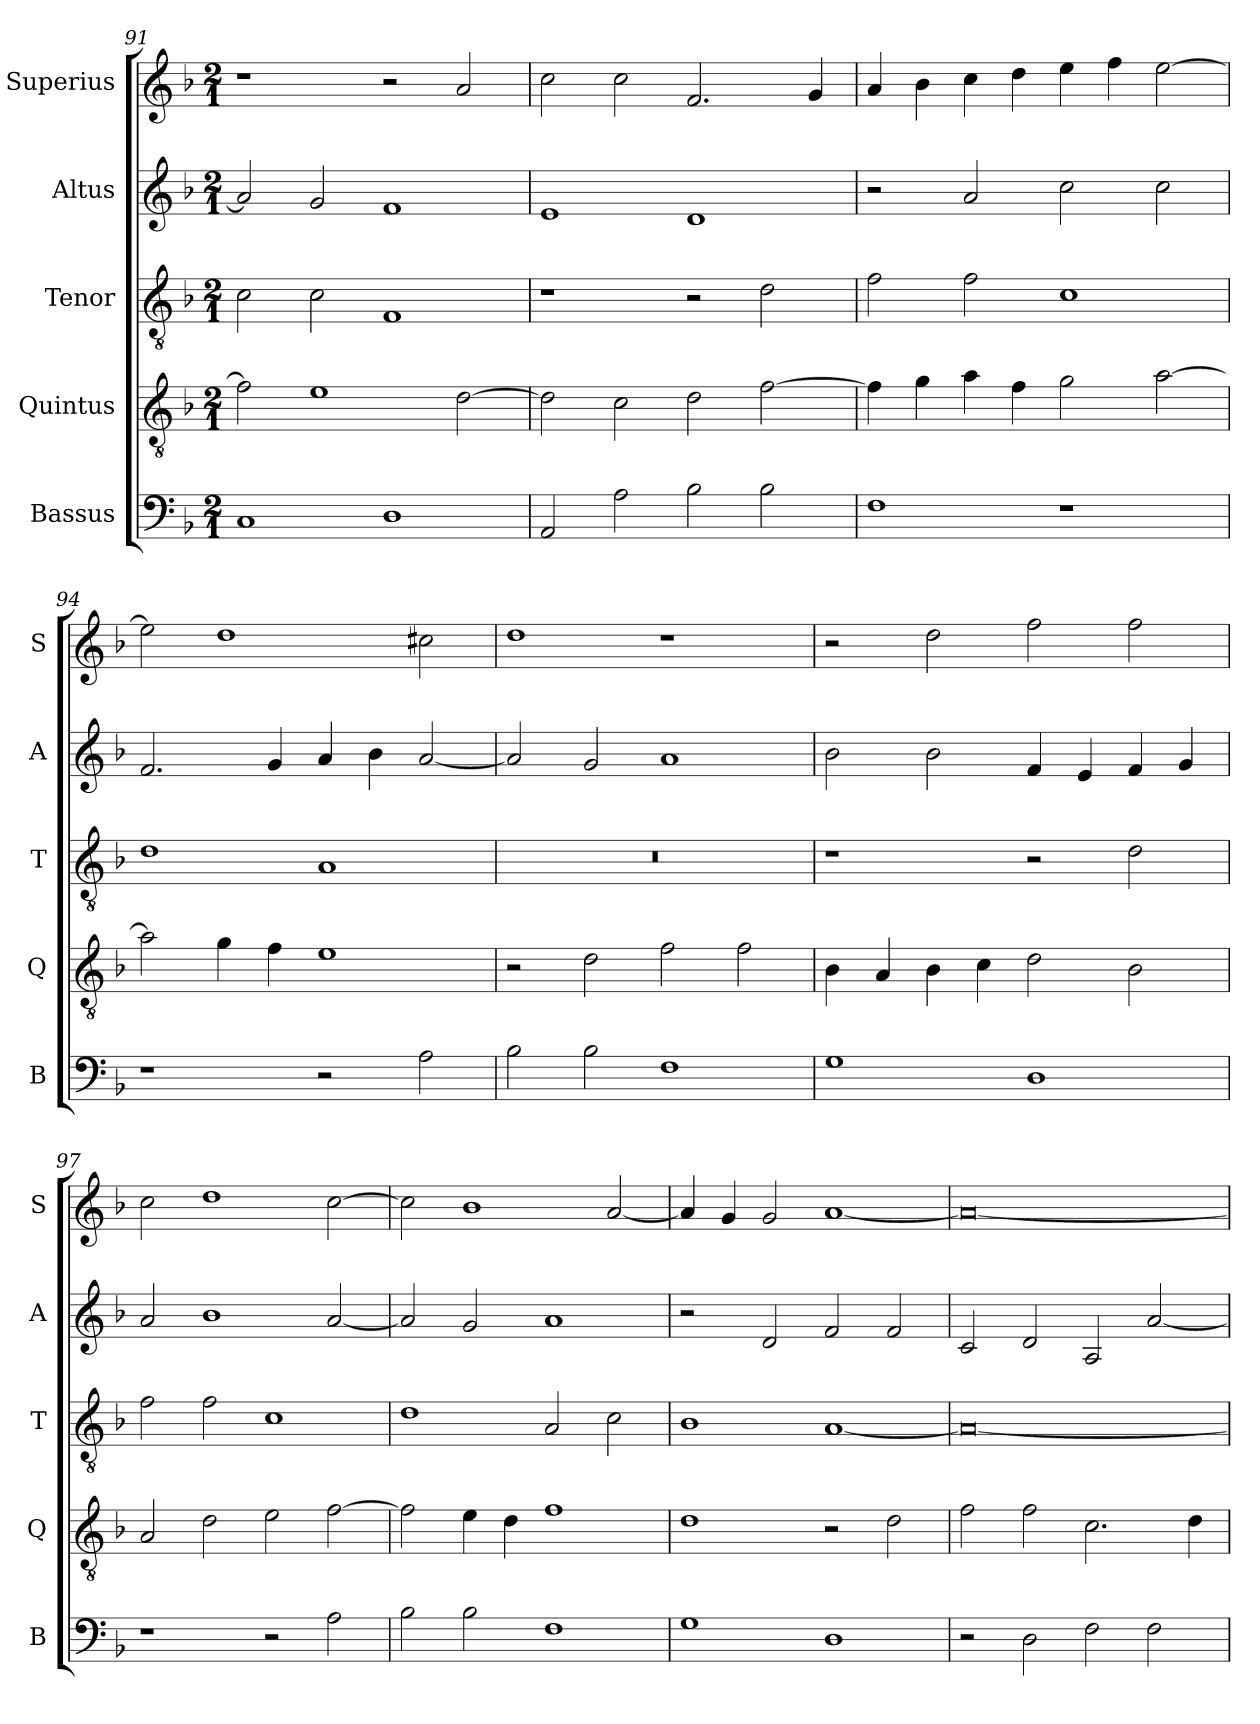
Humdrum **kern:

**kern	**kern	**kern	**kern	**kern
*part5	*part4	*part3	*part2	*part1
*staff5	*staff4	*staff3	*staff2	*staff1
*I"Bassus	*I"Quintus	*I"Tenor	*I"Altus	*I"Superius
*I'B	*I'Q	*I'T	*I'A	*I'S
*clefF4	*clefGv2	*clefGv2	*clefG2	*clefG2
*k[b-]	*k[b-]	*k[b-]	*k[b-]	*k[b-]
*d:	*d:	*d:	*d:	*d:
*M2/1	*M2/1	*M2/1	*M2/1	*M2/1
=91	=91	=91	=91	=91
1C	2f]	2c	2a]	1r
.	1e	2c	2g	.
1D	.	1F	1f	2r
.	[2d	.	.	2a
=92	=92	=92	=92	=92
2AA	2d]	1r	1e	2cc
2A	2c	.	.	2cc
2B-	2d	2r	1d	2.f
2B-	[2f	2d	.	.
.	.	.	.	4g
=93	=93	=93	=93	=93
1F	4f]	2f	2r	4a
.	4g	.	.	4b-
.	4a	2f	2a	4cc
.	4f	.	.	4dd
1r	2g	1c	2cc	4ee
.	.	.	.	4ff
.	[2a	.	2cc	[2ee
=94	=94	=94	=94	=94
1r	2a]	1d	2.f	2ee]
.	4g	.	.	1dd
.	4f	.	4g	.
2r	1e	1A	4a	.
.	.	.	4b-	.
2A	.	.	[2a	2cc#X
=95	=95	=95	=95	=95
2B-	2r	0r	2a]	1dd
2B-	2d	.	2g	.
1F	2f	.	1a	1r
.	2f	.	.	.
=96	=96	=96	=96	=96
1G	4B-	1r	2b-	2r
.	4A	.	.	.
.	4B-	.	2b-	2dd
.	4c	.	.	.
1D	2d	2r	4f	2ff
.	.	.	4e	.
.	2B-	2d	4f	2ff
.	.	.	4g	.
=97	=97	=97	=97	=97
1r	2A	2f	2a	2cc
.	2d	2f	1b-	1dd
2r	2e	1c	.	.
2A	[2f	.	[2a	[2cc
=98	=98	=98	=98	=98
2B-	2f]	1d	2a]	2cc]
2B-	4e	.	2g	1b-
.	4d	.	.	.
1F	1f	2A	1a	.
.	.	2c	.	[2a
=99	=99	=99	=99	=99
1G	1d	1B-	2r	4a]
.	.	.	.	4g
.	.	.	2d	2g
1D	2r	[1A	2f	[1a
.	2d	.	2f	.
=100	=100	=100	=100	=100
2r	2f	0A_	2c	0a_
2D	2f	.	2d	.
2F	2.c	.	2A	.
2F	.	.	[2a	.
.	4d	.	.	.
=	=	=	=	=
*-	*-	*-	*-	*-
